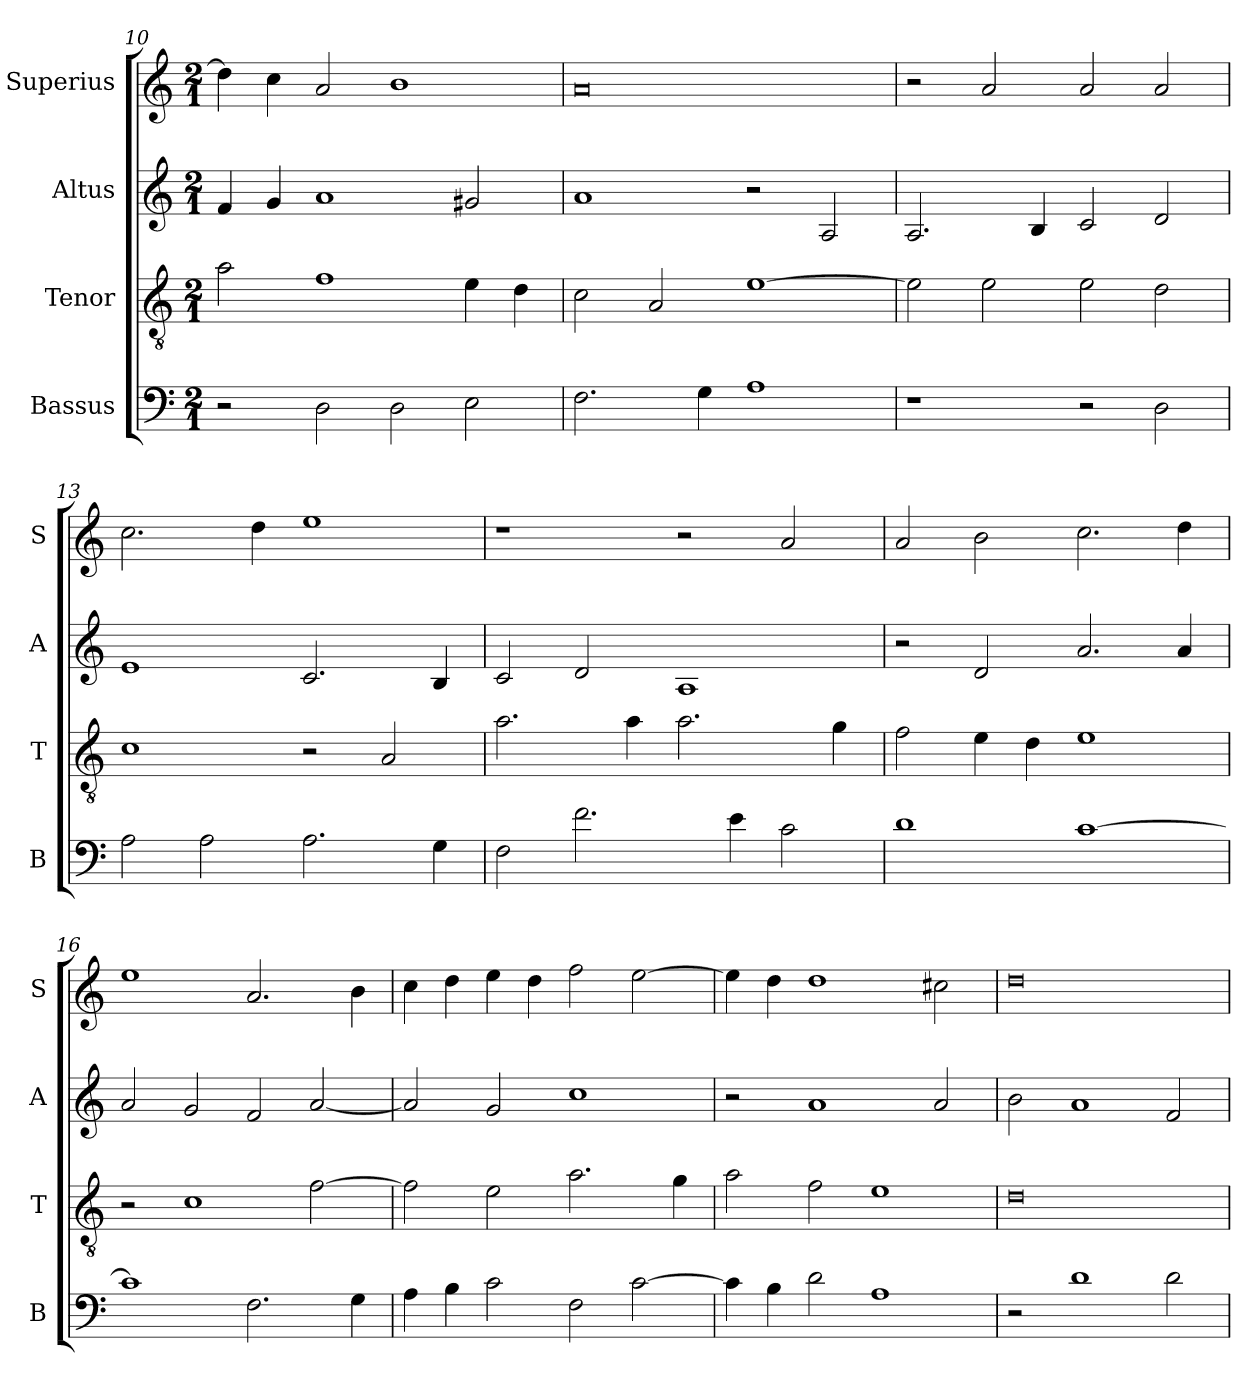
**kern	**kern	**kern	**kern
*part4	*part3	*part2	*part1
*staff4	*staff3	*staff2	*staff1
*I"Bassus	*I"Tenor	*I"Altus	*I"Superius
*I'B	*I'T	*I'A	*I'S
*clefF4	*clefGv2	*clefG2	*clefG2
*k[]	*k[]	*k[]	*k[]
*C:	*C:	*C:	*C:
*M2/1	*M2/1	*M2/1	*M2/1
=10	=10	=10	=10
2r	2a	4f	4dd]
.	.	4g	4cc
2D	1f	1a	2a
2D	.	.	1b
2E	4e	2g#X	.
.	4d	.	.
=11	=11	=11	=11
2.F	2c	1a	0a
.	2A	.	.
4G	.	.	.
1A	[1e	2r	.
.	.	2A	.
=12	=12	=12	=12
1r	2e]	2.A	2r
.	2e	.	2a
.	.	4B	.
2r	2e	2c	2a
2D	2d	2d	2a
=13	=13	=13	=13
2A	1c	1e	2.cc
2A	.	.	.
.	.	.	4dd
2.A	2r	2.c	1ee
.	2A	.	.
4G	.	4B	.
=14	=14	=14	=14
2F	2.a	2c	1r
2.f	.	2d	.
.	4a	.	.
.	2.a	1A	2r
4e	.	.	.
2c	.	.	2a
.	4g	.	.
=15	=15	=15	=15
1d	2f	2r	2a
.	4e	2d	2b
.	4d	.	.
[1c	1e	2.a	2.cc
.	.	4a	4dd
=16	=16	=16	=16
1c]	2r	2a	1ee
.	1c	2g	.
2.F	.	2f	2.a
.	[2f	[2a	.
4G	.	.	4b
=17	=17	=17	=17
4A	2f]	2a]	4cc
4B	.	.	4dd
2c	2e	2g	4ee
.	.	.	4dd
2F	2.a	1cc	2ff
[2c	.	.	[2ee
.	4g	.	.
=18	=18	=18	=18
4c]	2a	2r	4ee]
4B	.	.	4dd
2d	2f	1a	1dd
1A	1e	.	.
.	.	2a	2cc#X
=19	=19	=19	=19
2r	0d	2b	0dd
1d	.	1a	.
2d	.	2f	.
=	=	=	=
*-	*-	*-	*-
